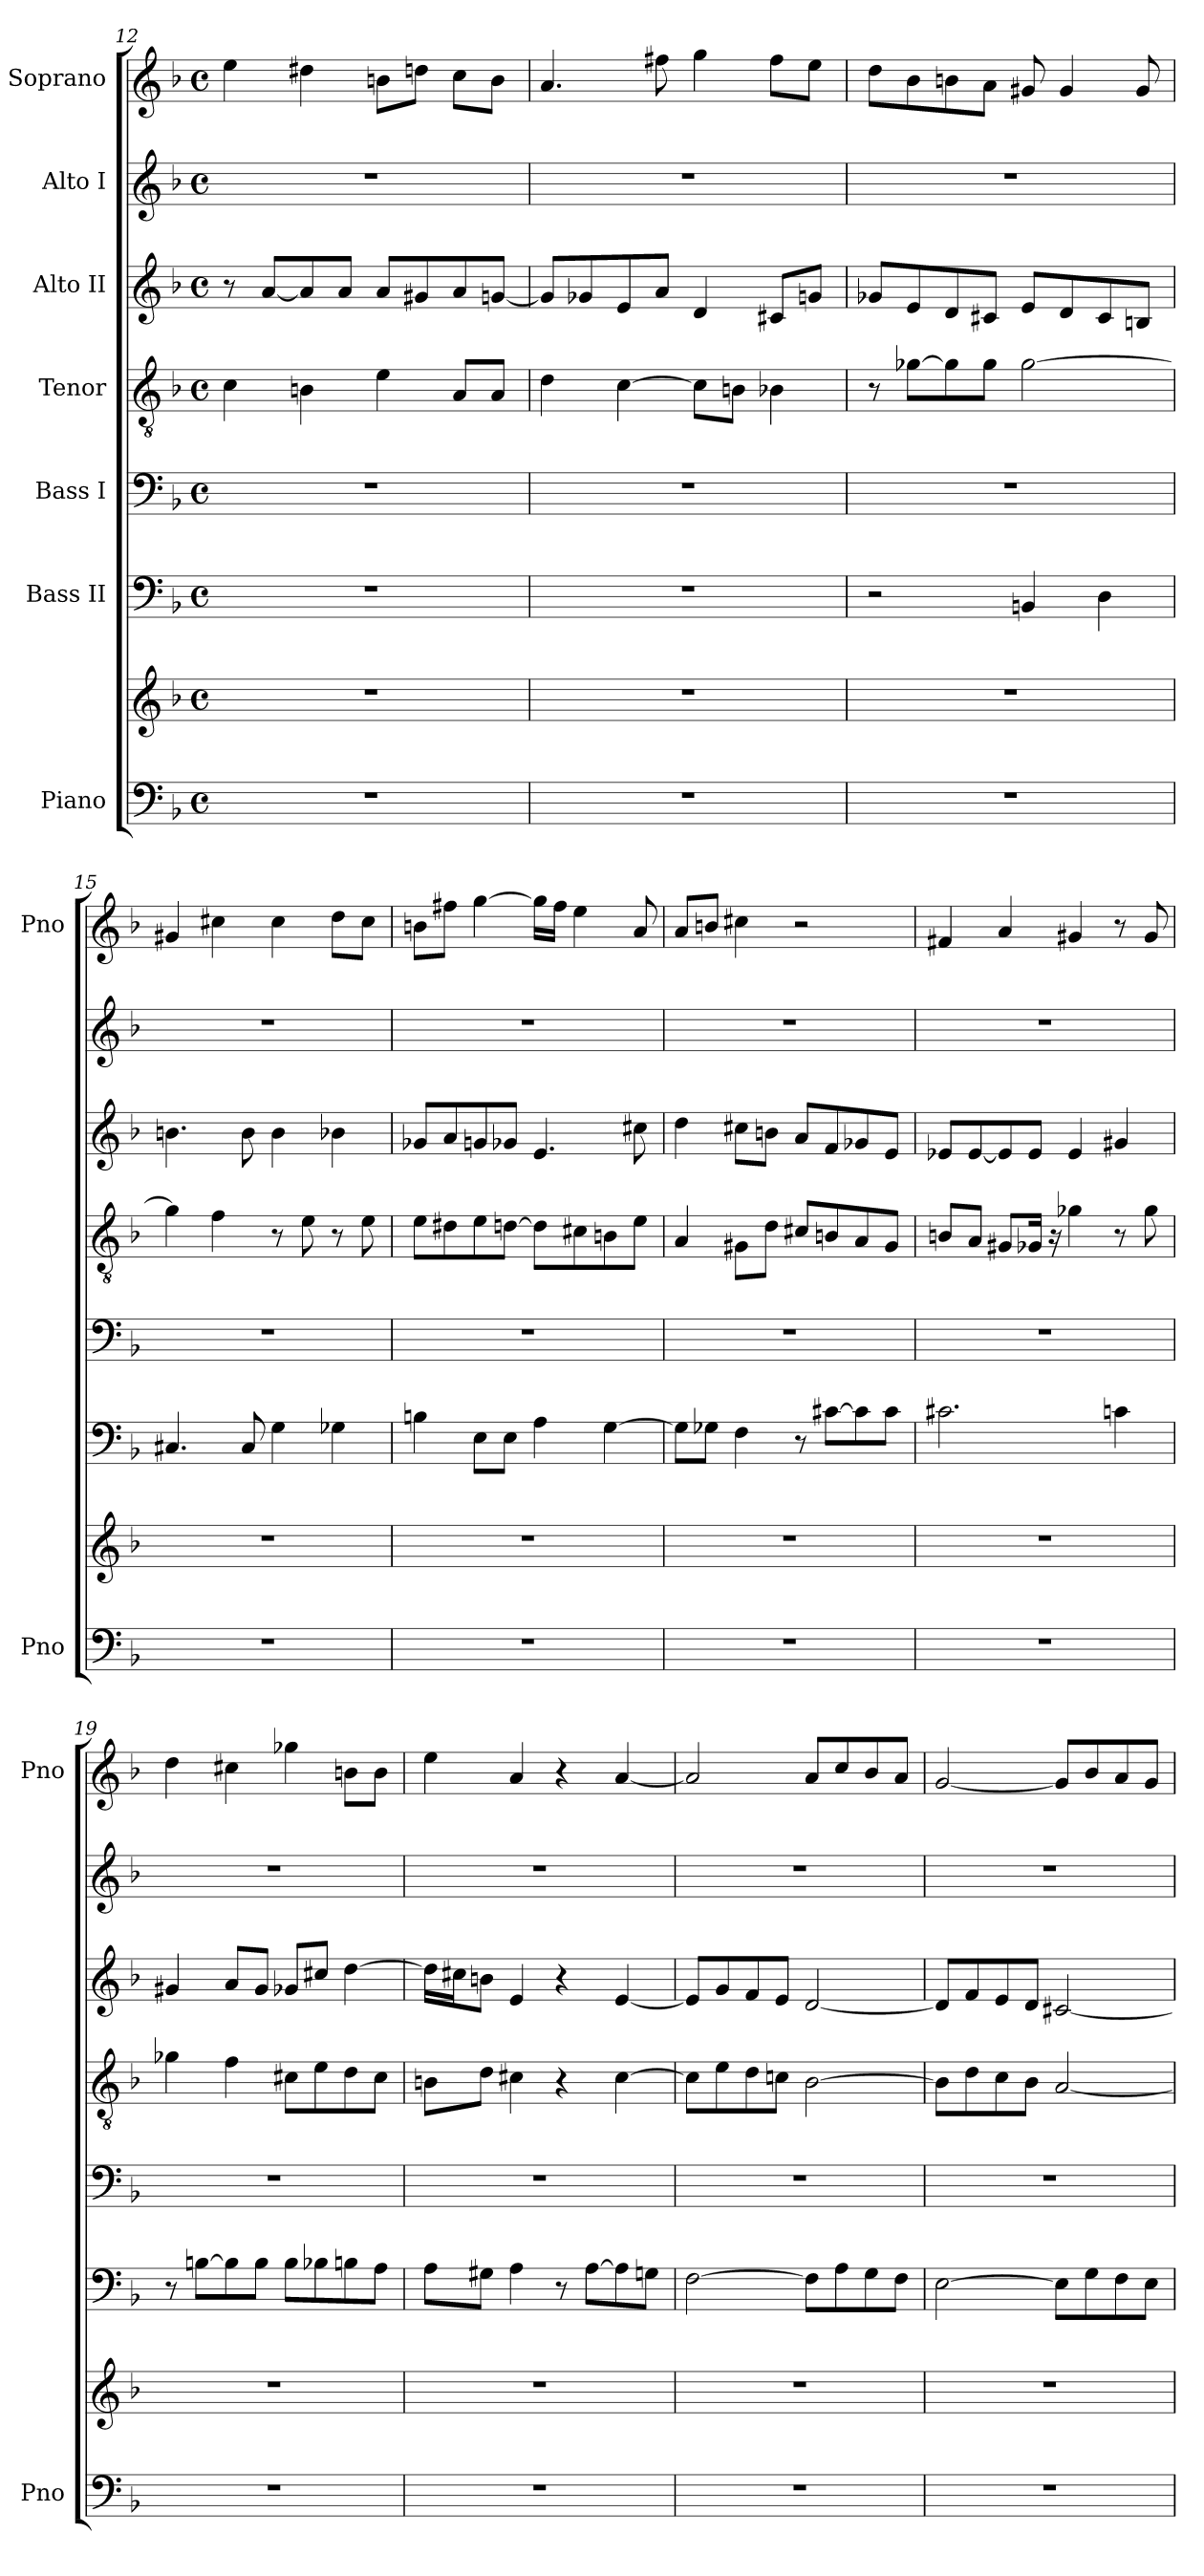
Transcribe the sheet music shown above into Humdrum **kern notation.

**kern	**kern	**kern	**kern	**kern	**kern	**kern	**kern
*part7	*part7	*part6	*part5	*part4	*part3	*part2	*part1
*staff8	*staff7	*staff6	*staff5	*staff4	*staff3	*staff2	*staff1
*I"Piano	*	*I"Bass II	*I"Bass I	*I"Tenor	*I"Alto II	*I"Alto I	*I"Soprano
*I'Pno	*	*	*	*	*	*	*I'Pno
!!LO:PB:g=z
*clefF4	*clefG2	*clefF4	*clefF4	*clefGv2	*clefG2	*clefG2	*clefG2
*k[b-]	*k[b-]	*k[b-]	*k[b-]	*k[b-]	*k[b-]	*k[b-]	*k[b-]
*d:	*d:	*d:	*d:	*d:	*d:	*d:	*d:
*M4/4	*M4/4	*M4/4	*M4/4	*M4/4	*M4/4	*M4/4	*M4/4
*met(c)	*met(c)	*met(c)	*met(c)	*met(c)	*met(c)	*met(c)	*met(c)
=12	=12	=12	=12	=12	=12	=12	=12
1r	1r	1r	1r	4c\	8r	1r	4ee\
.	.	.	.	.	[8a/L	.	.
.	.	.	.	4Bn\	8a/]	.	4dd#X\
.	.	.	.	.	8a/J	.	.
.	.	.	.	4e\	8a/L	.	8bn\L
.	.	.	.	.	8g#X/	.	8ddn\J
.	.	.	.	8A/L	8a/	.	8cc\L
.	.	.	.	8A/J	[8gn/J	.	8b\J
=13	=13	=13	=13	=13	=13	=13	=13
1r	1r	1r	1r	4d\	8g/L]	1r	4.a/
.	.	.	.	.	8g-X/	.	.
.	.	.	.	[4c\	8e/	.	.
.	.	.	.	.	8a/J	.	8ff#X\
.	.	.	.	8c\L]	4d/	.	4gg\
.	.	.	.	8Bn\J	.	.	.
.	.	.	.	4B-X\	8c#X/L	.	8ff#\L
.	.	.	.	.	8gn/J	.	8ee\J
=14	=14	=14	=14	=14	=14	=14	=14
1r	1r	2r	1r	8r	8g-X/L	1r	8dd\L
.	.	.	.	[8g-X\L	8e/	.	8b-\
.	.	.	.	8g-\]	8d/	.	8bn\
.	.	.	.	8g-\J	8c#X/J	.	8a\J
.	.	4BBn/	.	[2g-\	8e/L	.	8g#X/
.	.	.	.	.	8d/	.	4g#/
.	.	4D\	.	.	8c#/	.	.
.	.	.	.	.	8Bn/J	.	8g#/
=15	=15	=15	=15	=15	=15	=15	=15
1r	1r	4.C#X/	1r	4g-\]	4.bn\	1r	4g#X/
.	.	.	.	4f\	.	.	4cc#X\
.	.	8C#/	.	.	8b\	.	.
.	.	4G\	.	8r	4b\	.	4cc#\
.	.	.	.	8e\	.	.	.
.	.	4G-X\	.	8r	4b-X\	.	8dd\L
.	.	.	.	8e\	.	.	8cc#\J
!!LO:PB:g=z
=16	=16	=16	=16	=16	=16	=16	=16
1r	1r	4Bn\	1r	8e\L	8g-X/L	1r	8bn\L
.	.	.	.	8d#X\	8a/	.	8ff#X\J
.	.	8E\L	.	8e\	8gn/	.	[4gg\
.	.	8E\J	.	[8dn\J	8g-X/J	.	.
.	.	4A\	.	8d\L]	4.e/	.	16gg\LL]
.	.	.	.	.	.	.	16ff#\JJ
.	.	.	.	8c#X\	.	.	4ee\
.	.	[4G\	.	8Bn\	.	.	.
.	.	.	.	8e\J	8cc#X\	.	8a/
=17	=17	=17	=17	=17	=17	=17	=17
1r	1r	8G\L]	1r	4A/	4dd\	1r	8a/L
.	.	8G-X\J	.	.	.	.	8bn/J
.	.	4F\	.	8G#X\L	8cc#X\L	.	4cc#X\
.	.	.	.	8d\J	8bn\J	.	.
.	.	8r	.	8c#X/L	8a/L	.	2r
.	.	[8c#X\L	.	8Bn/	8f/	.	.
.	.	8c#\]	.	8A/	8g-X/	.	.
.	.	8c#\J	.	8G#/J	8e/J	.	.
=18	=18	=18	=18	=18	=18	=18	=18
1r	1r	2.c#X\	1r	8Bn/L	8e-X/L	1r	4f#X/
.	.	.	.	8A/J	[8e-/	.	.
.	.	.	.	8G#X/L	8e-/]	.	4a/
.	.	.	.	16G-X/Jk	8e-/J	.	.
.	.	.	.	16r	.	.	.
.	.	.	.	4g-X\	4e-/	.	4g#X/
.	.	4cn\	.	8r	4g#X/	.	8r
.	.	.	.	8g-\	.	.	8g#/
!!LO:PB:g=z
=19	=19	=19	=19	=19	=19	=19	=19
1r	1r	8r	1r	4g-X\	4g#X/	1r	4dd\
.	.	[8Bn\L	.	.	.	.	.
.	.	8B\]	.	4f\	8a/L	.	4cc#X\
.	.	8B\J	.	.	8g#/J	.	.
.	.	8B\L	.	8c#X\L	8g-X/L	.	4gg-X\
.	.	8B-X\	.	8e\	8cc#X/J	.	.
.	.	8Bn\	.	8d\	[4dd\	.	8bn\L
.	.	8A\J	.	8c#\J	.	.	8b\J
!!LO:PB:g=z
=20	=20	=20	=20	=20	=20	=20	=20
1r	1r	8A\L	1r	8Bn\L	16dd\LL]	1r	4ee\
.	.	.	.	.	16cc#X\J	.	.
.	.	8G#X\J	.	8d\J	8bn\J	.	.
.	.	4A\	.	4c#X\	4e/	.	4a/
.	.	8r	.	4r	4r	.	4r
.	.	[8A\L	.	.	.	.	.
.	.	8A\]	.	[4c#\	[4e/	.	[4a/
.	.	8Gn\J	.	.	.	.	.
=21	=21	=21	=21	=21	=21	=21	=21
1r	1r	[2F\	1r	8c#\L]	8e/L]	1r	2a/]
.	.	.	.	8e\	8g/	.	.
.	.	.	.	8d\	8f/	.	.
.	.	.	.	8cn\J	8e/J	.	.
.	.	8F\L]	.	[2B-\	[2d/	.	8a/L
.	.	8A\	.	.	.	.	8cc/
.	.	8G\	.	.	.	.	8b-/
.	.	8F\J	.	.	.	.	8a/J
=22	=22	=22	=22	=22	=22	=22	=22
1r	1r	[2E\	1r	8B-\L]	8d/L]	1r	[2g/
.	.	.	.	8d\	8f/	.	.
.	.	.	.	8c\	8e/	.	.
.	.	.	.	8B-\J	8d/J	.	.
.	.	8E\L]	.	[2A/	[2c#X/	.	8g/L]
.	.	8G\	.	.	.	.	8b-/
.	.	8F\	.	.	.	.	8a/
.	.	8E\J	.	.	.	.	8g/J
=	=	=	=	=	=	=	=
*-	*-	*-	*-	*-	*-	*-	*-
